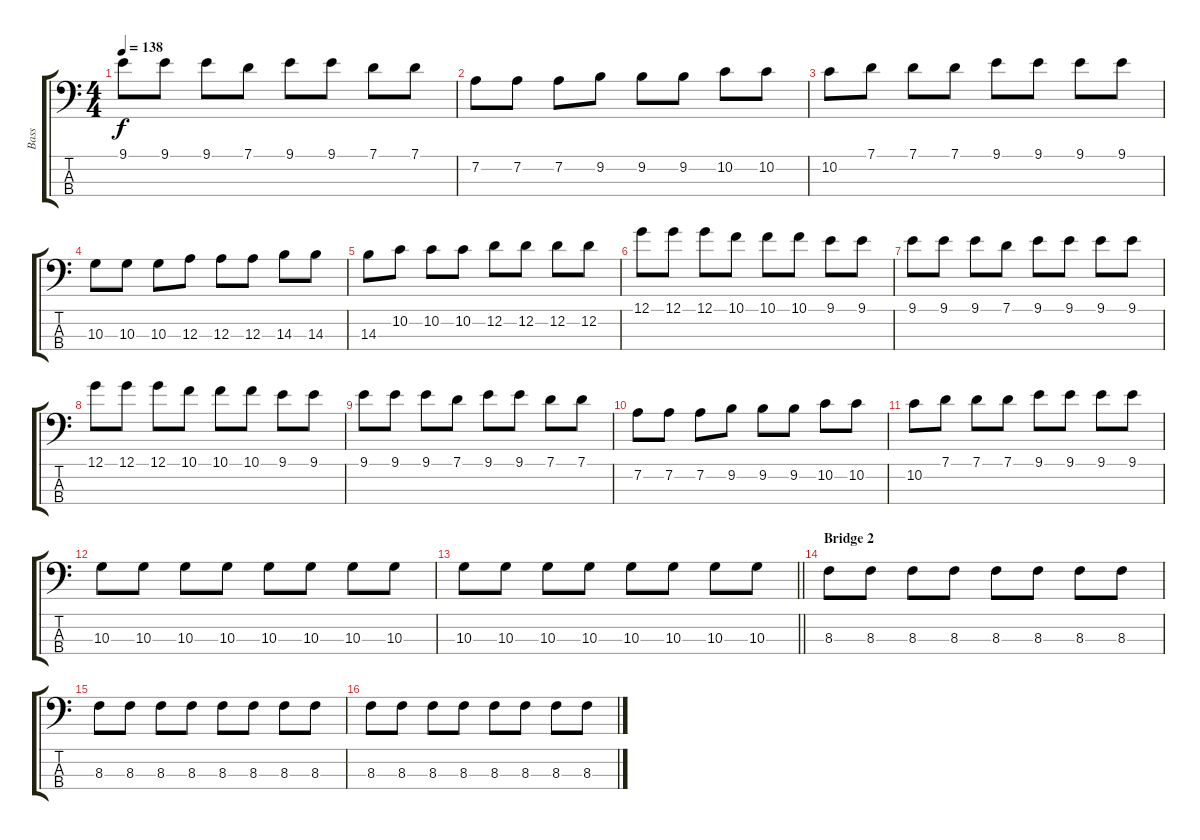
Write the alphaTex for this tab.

\track ("Bass" "Bass") {instrument electricbasspick}
\staff {score tabs}
\tuning (G2 D2 A1 E1) {hide}
\ts (4 4)
\tempo 138
\clef f4
\ks c
9.1.8{dy f} 9.1.8 9.1.8 7.1.8 9.1.8 9.1.8 7.1.8 7.1.8 |
7.2.8 7.2.8 7.2.8 9.2.8 9.2.8 9.2.8 10.2.8 10.2.8 |
10.2.8 7.1.8 7.1.8 7.1.8 9.1.8 9.1.8 9.1.8 9.1.8 |
10.3.8 10.3.8 10.3.8 12.3.8 12.3.8 12.3.8 14.3.8 14.3.8 |
14.3.8 10.2.8 10.2.8 10.2.8 12.2.8 12.2.8 12.2.8 12.2.8 |
12.1.8 12.1.8 12.1.8 10.1.8 10.1.8 10.1.8 9.1.8 9.1.8 |
9.1.8 9.1.8 9.1.8 7.1.8 9.1.8 9.1.8 9.1.8 9.1.8 |
12.1.8 12.1.8 12.1.8 10.1.8 10.1.8 10.1.8 9.1.8 9.1.8 |
9.1.8 9.1.8 9.1.8 7.1.8 9.1.8 9.1.8 7.1.8 7.1.8 |
7.2.8 7.2.8 7.2.8 9.2.8 9.2.8 9.2.8 10.2.8 10.2.8 |
10.2.8 7.1.8 7.1.8 7.1.8 9.1.8 9.1.8 9.1.8 9.1.8 |
10.3.8 10.3.8 10.3.8 10.3.8 10.3.8 10.3.8 10.3.8 10.3.8 |
\barLineRight lightlight
10.3.8 10.3.8 10.3.8 10.3.8 10.3.8 10.3.8 10.3.8 10.3.8 |
\section ("" "Bridge 2")
8.3.8 8.3.8 8.3.8 8.3.8 8.3.8 8.3.8 8.3.8 8.3.8 |
8.3.8 8.3.8 8.3.8 8.3.8 8.3.8 8.3.8 8.3.8 8.3.8 |
8.3.8 8.3.8 8.3.8 8.3.8 8.3.8 8.3.8 8.3.8 8.3.8
